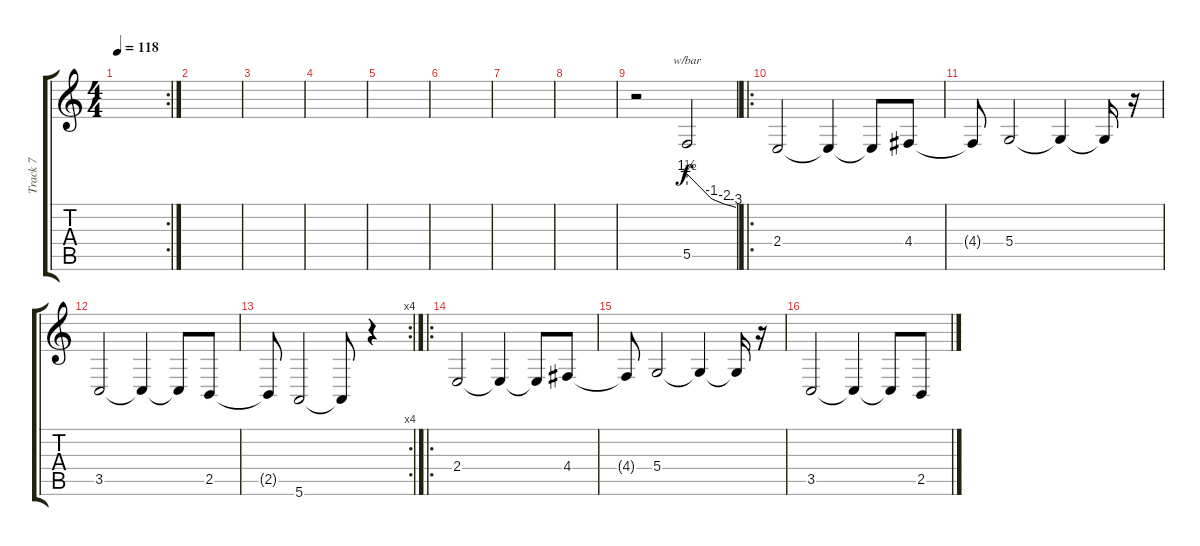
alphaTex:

\track ("Track 7" "Track 7") {instrument lead2sawtooth}
\staff {score tabs}
\tuning (E4 B3 G3 D3 A2 E2) {hide}
\rc 2
\ts (4 4)
\tempo 118
\clef g2
\ks c
|
|
|
|
|
|
|
|
r.2 5.5.2{tbe (custom default 0 6 30 -4 46 -8 60 -12)} |
\ro
2.4.2 2.4{t}.4 2.4{t}.8 4.4.8 |
4.4{t}.8 5.4.2 5.4{t}.4 5.4{t}.16 r.16 |
3.5.2 3.5{t}.4 3.5{t}.8 2.5.8 |
\rc 4
2.5{t}.8 5.6.2 5.6{t}.8 r.4 |
\ro
2.4.2 2.4{t}.4 2.4{t}.8 4.4.8 |
4.4{t}.8 5.4.2 5.4{t}.4 5.4{t}.16 r.16 |
3.5.2 3.5{t}.4 3.5{t}.8 2.5.8
